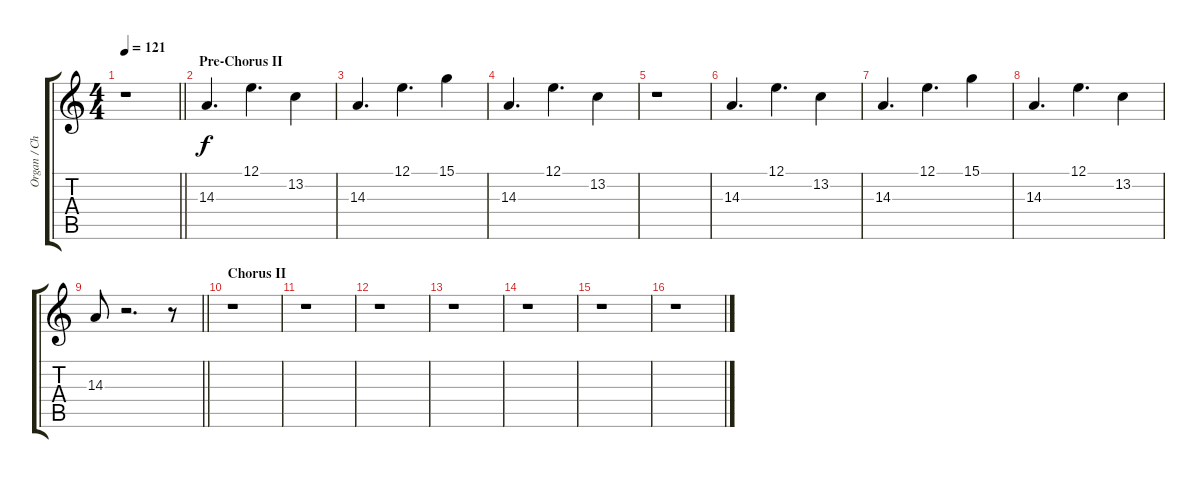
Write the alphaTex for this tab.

\track ("Organ / Choir" "Organ / Ch") {instrument choiraahs}
\staff {score tabs}
\tuning (E4 B3 G3 D3 A2 E2) {hide}
\ts (4 4)
\tempo 121
\clef g2
\barLineRight lightlight
\ks c
r.1{dy mf} |
\section ("" "Pre-Chorus II")
14.3.4{d dy f} 12.1.4{d} 13.2.4 |
14.3.4{d} 12.1.4{d} 15.1.4 |
14.3.4{d} 12.1.4{d} 13.2.4 |
r.1 |
14.3.4{d} 12.1.4{d} 13.2.4 |
14.3.4{d} 12.1.4{d} 15.1.4 |
14.3.4{d} 12.1.4{d} 13.2.4 |
\barLineRight lightlight
14.3.8 r.2{d} r.8 |
\section ("" "Chorus II")
r.1 |
r.1 |
r.1 |
r.1 |
r.1 |
r.1 |
r.1
